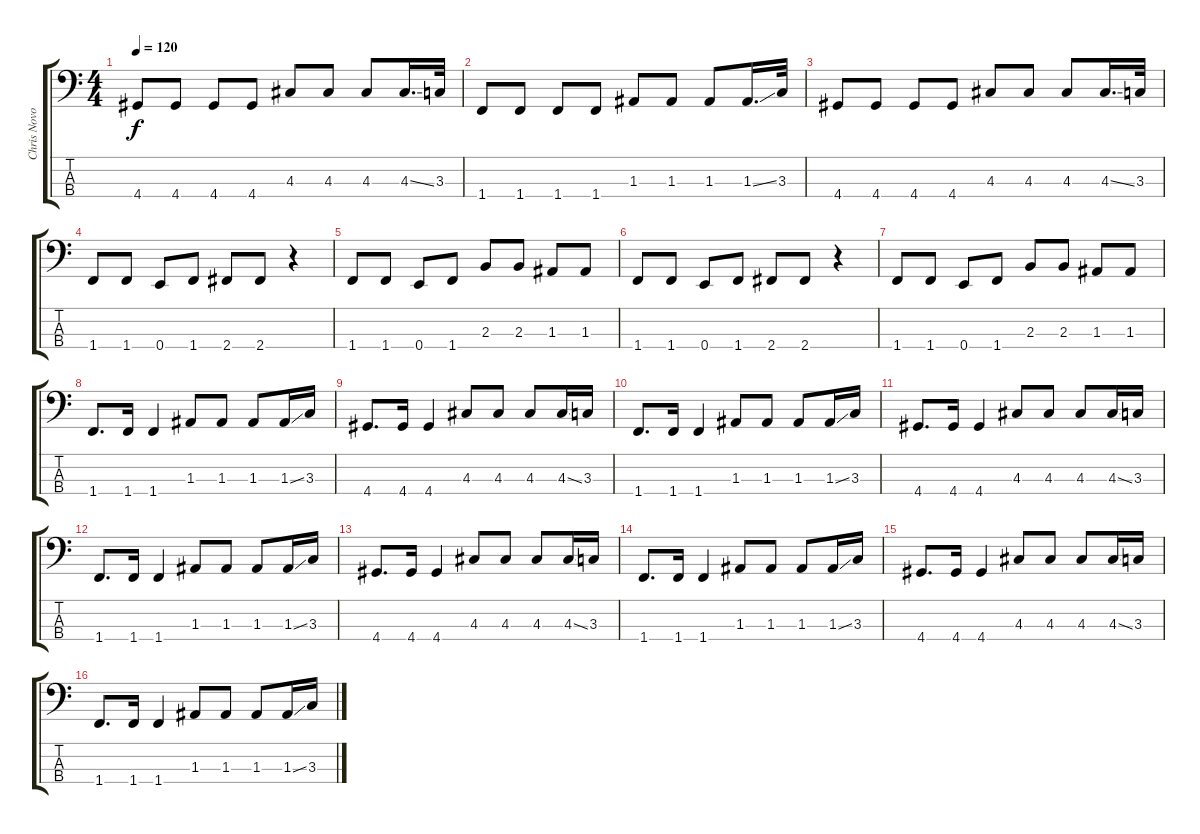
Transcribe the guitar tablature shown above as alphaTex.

\track ("Chris Novoselic - Bass" "Chris Novo") {instrument electricbassfinger}
\staff {score tabs}
\tuning (G2 D2 A1 E1) {hide}
\ts (4 4)
\tempo 120
\clef f4
\ks c
4.4.8{dy f} 4.4.8 4.4.8 4.4.8 4.3.8 4.3.8 4.3.8 4.3{ss}.16{d} 3.3.32 |
1.4.8 1.4.8 1.4.8 1.4.8 1.3.8 1.3.8 1.3.8 1.3{ss}.16{d} 3.3.32 |
4.4.8 4.4.8 4.4.8 4.4.8 4.3.8 4.3.8 4.3.8 4.3{ss}.16{d} 3.3.32 |
1.4.8 1.4.8 0.4.8 1.4.8 2.4.8 2.4.8 r.4 |
1.4.8 1.4.8 0.4.8 1.4.8 2.3.8 2.3.8 1.3.8 1.3.8 |
1.4.8 1.4.8 0.4.8 1.4.8 2.4.8 2.4.8 r.4 |
1.4.8 1.4.8 0.4.8 1.4.8 2.3.8 2.3.8 1.3.8 1.3.8 |
1.4.8{d} 1.4.16 1.4.4 1.3.8 1.3.8 1.3.8 1.3{ss}.16 3.3.16 |
4.4.8{d} 4.4.16 4.4.4 4.3.8 4.3.8 4.3.8 4.3{ss}.16 3.3.16 |
1.4.8{d} 1.4.16 1.4.4 1.3.8 1.3.8 1.3.8 1.3{ss}.16 3.3.16 |
4.4.8{d} 4.4.16 4.4.4 4.3.8 4.3.8 4.3.8 4.3{ss}.16 3.3.16 |
1.4.8{d} 1.4.16 1.4.4 1.3.8 1.3.8 1.3.8 1.3{ss}.16 3.3.16 |
4.4.8{d} 4.4.16 4.4.4 4.3.8 4.3.8 4.3.8 4.3{ss}.16 3.3.16 |
1.4.8{d} 1.4.16 1.4.4 1.3.8 1.3.8 1.3.8 1.3{ss}.16 3.3.16 |
4.4.8{d} 4.4.16 4.4.4 4.3.8 4.3.8 4.3.8 4.3{ss}.16 3.3.16 |
1.4.8{d} 1.4.16 1.4.4 1.3.8 1.3.8 1.3.8 1.3{ss}.16 3.3.16
